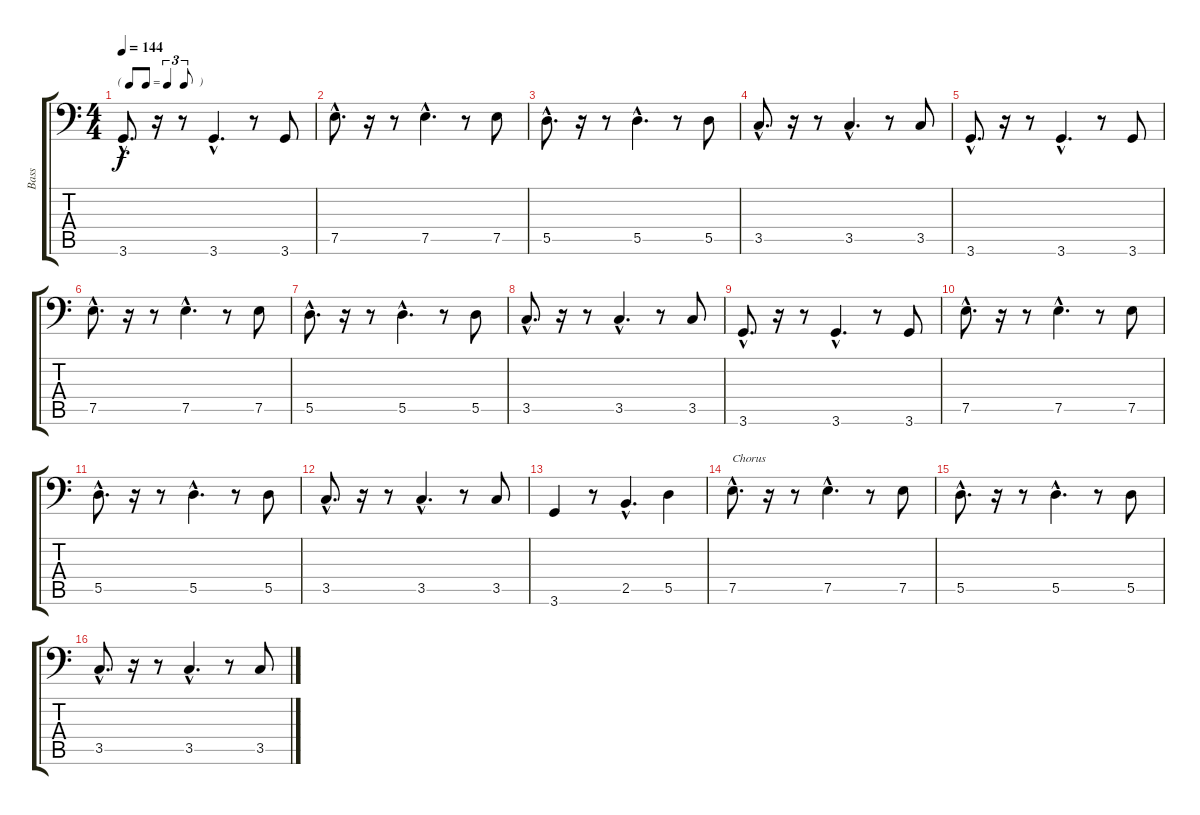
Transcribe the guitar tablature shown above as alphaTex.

\track ("Bass" "Bass") {instrument electricbassfinger}
\staff {score tabs}
\tuning (E3 B2 G2 D2 A1 E1) {hide}
\ts (4 4)
\tf triplet8th
\tempo 144
\clef f4
\ks c
3.6{hac}.8{d dy f} r.16 r.8 3.6{hac}.4{d} r.8 3.6.8 |
7.5{hac}.8{d} r.16 r.8 7.5{hac}.4{d} r.8 7.5.8 |
5.5{hac}.8{d} r.16 r.8 5.5{hac}.4{d} r.8 5.5.8 |
3.5{hac}.8{d} r.16 r.8 3.5{hac}.4{d} r.8 3.5.8 |
3.6{hac}.8{d} r.16 r.8 3.6{hac}.4{d} r.8 3.6.8 |
7.5{hac}.8{d} r.16 r.8 7.5{hac}.4{d} r.8 7.5.8 |
5.5{hac}.8{d} r.16 r.8 5.5{hac}.4{d} r.8 5.5.8 |
3.5{hac}.8{d} r.16 r.8 3.5{hac}.4{d} r.8 3.5.8 |
3.6{hac}.8{d} r.16 r.8 3.6{hac}.4{d} r.8 3.6.8 |
7.5{hac}.8{d} r.16 r.8 7.5{hac}.4{d} r.8 7.5.8 |
5.5{hac}.8{d} r.16 r.8 5.5{hac}.4{d} r.8 5.5.8 |
3.5{hac}.8{d} r.16 r.8 3.5{hac}.4{d} r.8 3.5.8 |
3.6.4 r.8 2.5{hac}.4{d} 5.5.4 |
7.5{hac}.8{d txt "Chorus"} r.16 r.8 7.5{hac}.4{d} r.8 7.5.8 |
5.5{hac}.8{d} r.16 r.8 5.5{hac}.4{d} r.8 5.5.8 |
3.5{hac}.8{d} r.16 r.8 3.5{hac}.4{d} r.8 3.5.8
